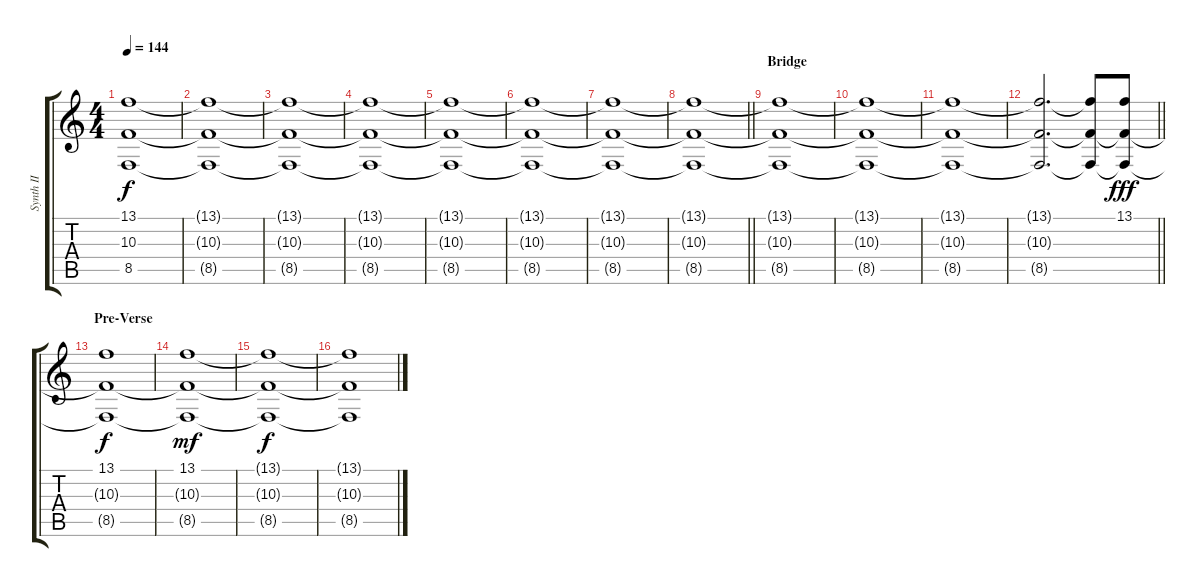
\track ("Synth II" "Synth II") {instrument stringensemble2}
\staff {score tabs}
\tuning (E4 B3 G3 D3 A2 E2) {hide}
\ts (4 4)
\tempo 144
\clef g2
\ks c
(13.1{t} 10.3{t} 8.5{t}).1{dy f} |
(13.1{t} 10.3{t} 8.5{t}).1 |
(13.1{t} 10.3{t} 8.5{t}).1 |
(13.1{t} 10.3{t} 8.5{t}).1 |
(13.1{t} 10.3{t} 8.5{t}).1 |
(13.1{t} 10.3{t} 8.5{t}).1 |
(13.1{t} 10.3{t} 8.5{t}).1 |
\barLineRight lightlight
(13.1{t} 10.3{t} 8.5{t}).1 |
\section ("" "Bridge")
(13.1{t} 10.3{t} 8.5{t}).1 |
(13.1{t} 10.3{t} 8.5{t}).1 |
(13.1{t} 10.3{t} 8.5{t}).1 |
\barLineRight lightlight
(13.1{t} 10.3{t} 8.5{t}).2{d} (13.1{t} 10.3{t} 8.5{t}).8 (13.1 10.3{t} 8.5{t}).8{dy fff volume 8 instrument stringensemble1} |
\section ("" "Pre-Verse")
(13.1 10.3{t} 8.5{t}).1{dy f volume 6} |
(13.1 10.3{t} 8.5{t}).1{dy mf} |
(13.1{t} 10.3{t} 8.5{t}).1{dy f} |
(13.1{t} 10.3{t} 8.5{t}).1
